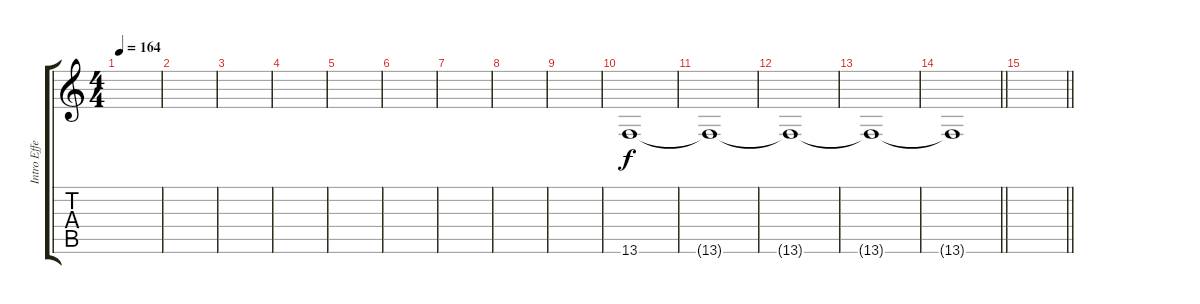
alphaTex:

\track ("Intro Effect" "Intro Effe") {instrument pad6metallic}
\staff {score tabs}
\tuning (E4 B3 G3 D3 A2 E2) {hide}
\ts (4 4)
\tempo 164
\clef g2
\ks c
|
|
|
|
|
|
|
|
|
13.6.1{volume 8} |
13.6{t}.1 |
13.6{t}.1 |
13.6{t}.1 |
\barLineRight lightlight
13.6{t}.1 |
\barLineRight lightlight
